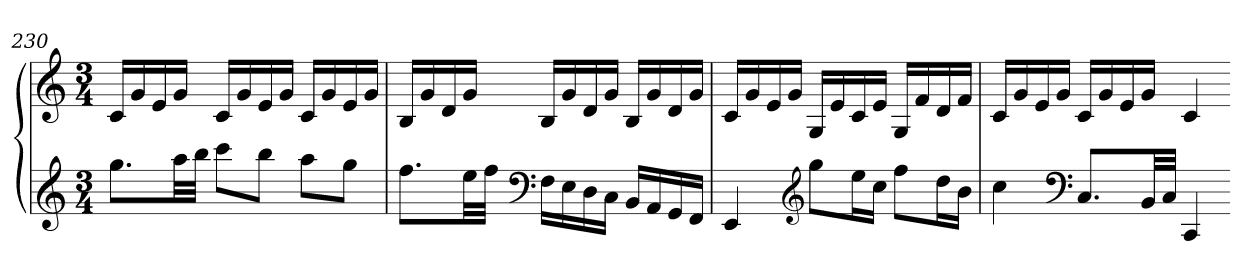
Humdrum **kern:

**kern	**kern
*part1	*part1
*staff2	*staff1
*clefG2	*clefG2
*k[]	*k[]
*C:	*C:
*M3/4	*M3/4
=230	=230
8.ggL	16cLL
.	16g
.	16e
32aaLL	16gJJ
32bbJJJ	.
8cccL	16cLL
.	16g
8bbJ	16e
.	16gJJ
8aaL	16cLL
.	16g
8ggJ	16e
.	16gJJ
=231	=231
8.ffL	16BLL
.	16g
.	16d
32eeLL	16gJJ
32ffJJJ	.
*clefF4	*
16FLL	16BLL
16E	16g
16D	16d
16CJJ	16gJJ
16BBLL	16BLL
16AA	16g
16GG	16d
16FFJJ	16gJJ
=232	=232
4EE	16cLL
.	16g
.	16e
.	16gJJ
*clefG2	*
8ggL	16GLL
.	16e
16eeL	16c
16ccJJ	16eJJ
8ffL	16GLL
.	16f
16ddL	16d
16bJJ	16fJJ
=233	=233
4cc	16cLL
.	16g
.	16e
.	16gJJ
*clefF4	*
8.CL	16cLL
.	16g
.	16e
32BBLL	16gJJ
32CJJJ	.
4CC	4c
=-	=-
*-	*-
